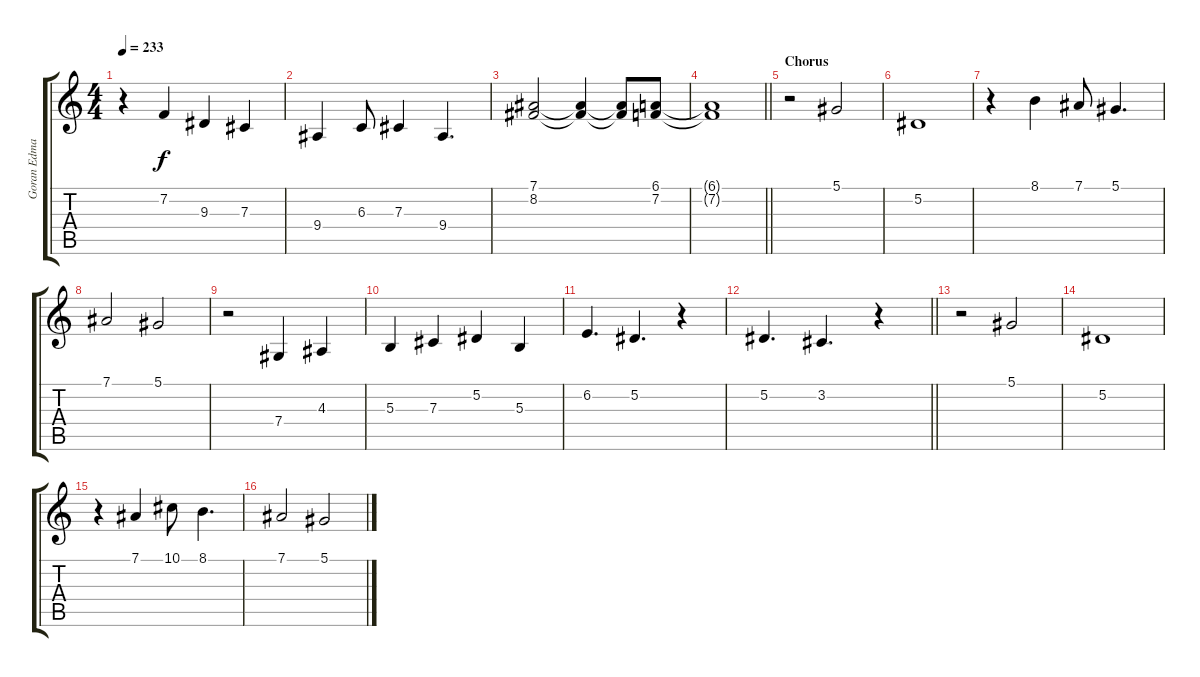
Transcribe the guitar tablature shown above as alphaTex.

\track ("Goran Edman" "Goran Edma") {instrument lead2sawtooth}
\staff {score tabs}
\tuning (Eb4 Bb3 Gb3 Db3 Ab2 Eb2) {hide}
\ts (4 4)
\tempo 233
\clef g2
\ks c
r.4{dy f} 7.2.4 9.3.4 7.3.4 |
9.4.4 6.3.8 7.3.4 9.4.4{d} |
(7.1 8.2).2 (7.1{t} 8.2{t}).4 (7.1{t} 8.2{t}).8 (6.1 7.2).8 |
\barLineRight lightlight
(6.1{t} 7.2{t}).1 |
\section ("" "Chorus")
r.2 5.1.2 |
5.2.1 |
r.4 8.1.4 7.1.8 5.1.4{d} |
7.1.2 5.1.2 |
r.2 7.4.4 4.3.4 |
5.3.4 7.3.4 5.2.4 5.3.4 |
6.2.4{d} 5.2.4{d} r.4 |
\barLineRight lightlight
5.2.4{d} 3.2.4{d} r.4 |
r.2 5.1.2 |
5.2.1 |
r.4 7.1.4 10.1.8 8.1.4{d} |
7.1.2 5.1.2
